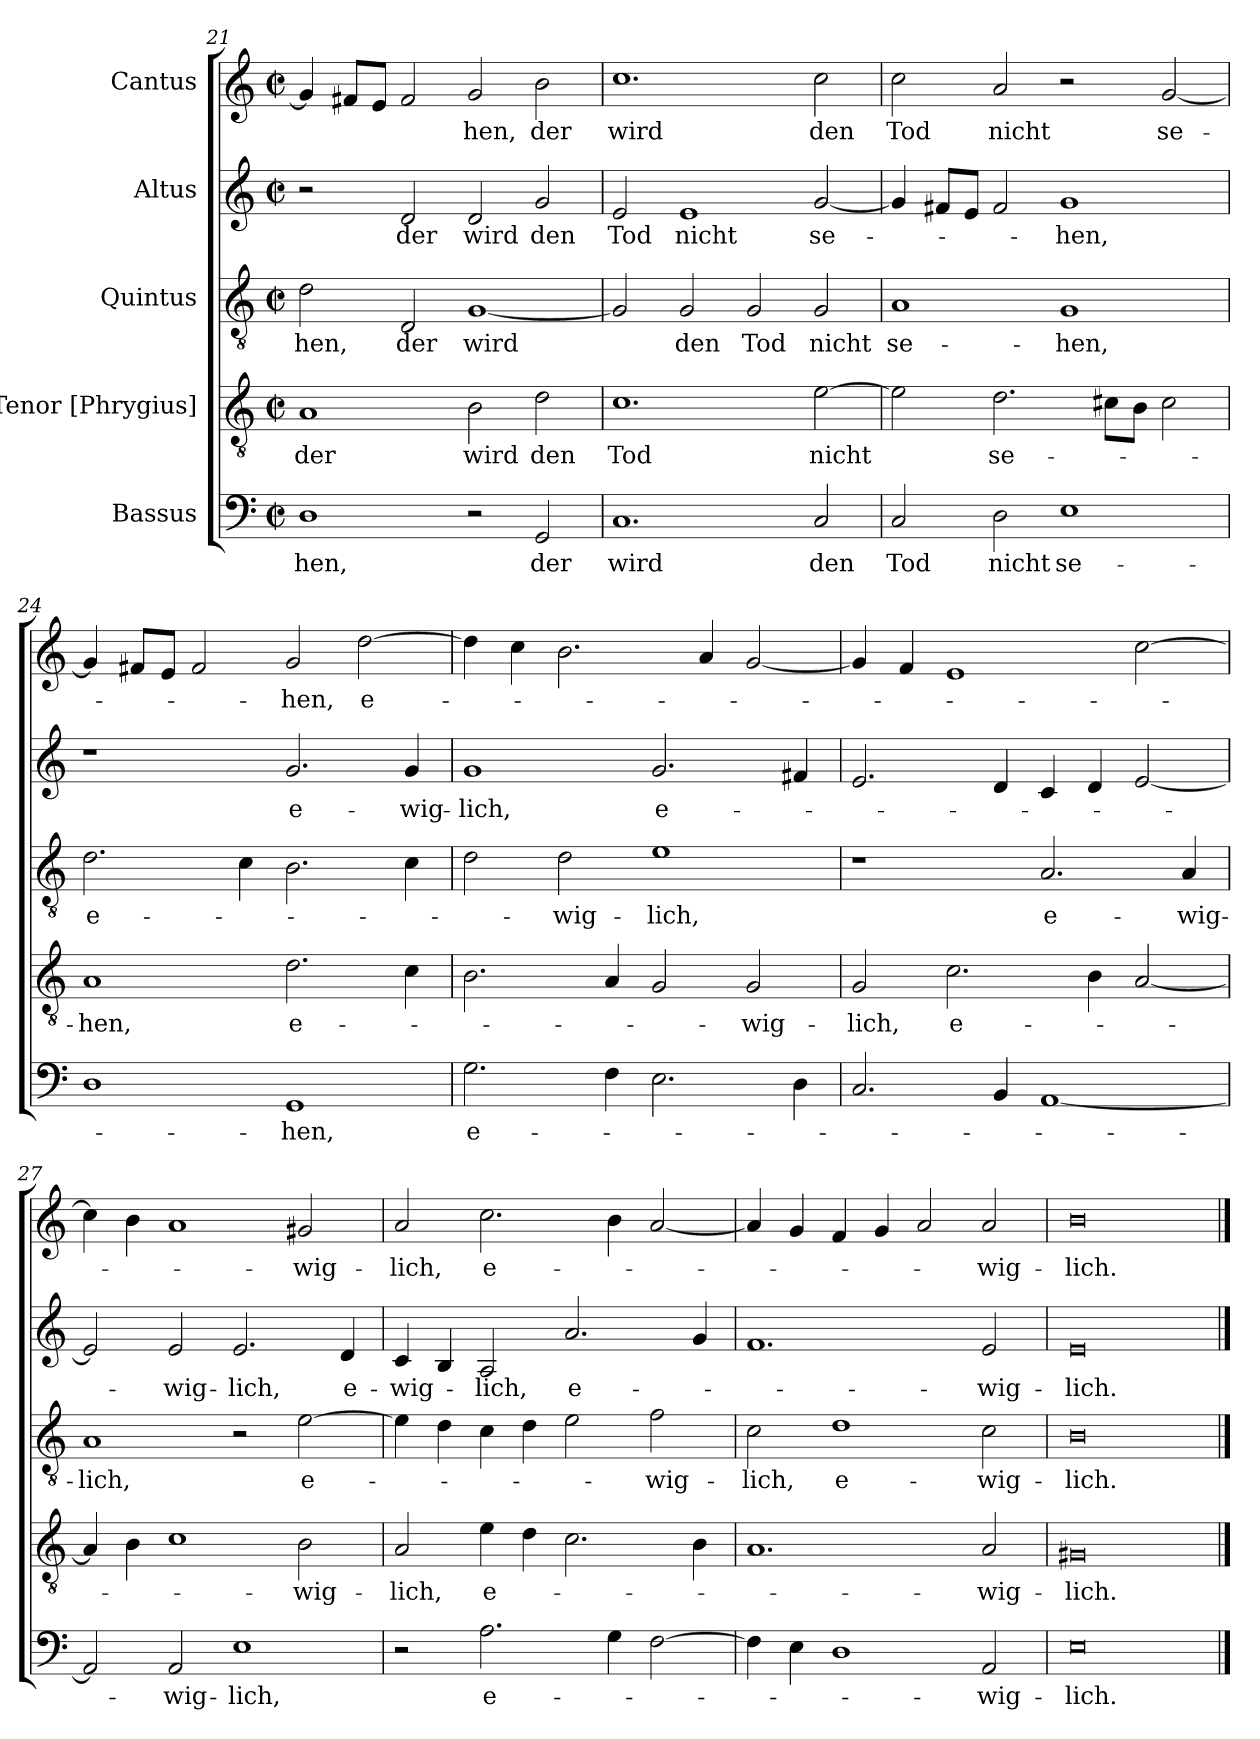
**kern	**text	**kern	**text	**kern	**text	**kern	**text	**kern	**text
*part5	*part5	*part4	*part4	*part3	*part3	*part2	*part2	*part1	*part1
*staff5	*staff5	*staff4	*staff4	*staff3	*staff3	*staff2	*staff2	*staff1	*staff1
*I"Bassus	*	*I"Tenor [Phrygius]	*	*I"Quintus	*	*I"Altus	*	*I"Cantus	*
!!LO:LB:g=z
*clefF4	*	*clefGv2	*	*clefGv2	*	*clefG2	*	*clefG2	*
*k[]	*	*k[]	*	*k[]	*	*k[]	*	*k[]	*
*M4/2	*	*M4/2	*	*M4/2	*	*M4/2	*	*M4/2	*
*met(c|)	*	*met(c|)	*	*met(c|)	*	*met(c|)	*	*met(c|)	*
=21	=21	=21	=21	=21	=21	=21	=21	=21	=21
!	!LO:LY:b	!	!LO:LY:b	!	!LO:LY:b	!	!	!	!
1D	-hen,	1A	der	2d\	-hen,	2r	.	4g/]	.
.	.	.	.	.	.	.	.	8f#X/L	.
.	.	.	.	.	.	.	.	8e/J	.
!	!	!	!	!	!LO:LY:b	!	!LO:LY:b	!	!
.	.	.	.	2D/	der	2d/	der	2f#/	.
!	!	!	!LO:LY:b	!	!LO:LY:b	!	!LO:LY:b	!	!LO:LY:b
2r	.	2B\	wird	[1G	wird	2d/	wird	2g/	-hen,
!	!LO:LY:b	!	!LO:LY:b	!	!	!	!LO:LY:b	!	!LO:LY:b
2GG/	der	2d\	den	.	.	2g/	den	2b\	der
=22	=22	=22	=22	=22	=22	=22	=22	=22	=22
!	!LO:LY:b	!	!LO:LY:b	!	!	!	!LO:LY:b	!	!LO:LY:b
1.C	wird	1.c	Tod	2G/]	.	2e/	Tod	1.cc	wird
!	!	!	!	!	!LO:LY:b	!	!LO:LY:b	!	!
.	.	.	.	2G/	den	1e	nicht	.	.
!	!	!	!	!	!LO:LY:b	!	!	!	!
.	.	.	.	2G/	Tod	.	.	.	.
!	!LO:LY:b	!	!LO:LY:b	!	!LO:LY:b	!	!LO:LY:b	!	!LO:LY:b
2C/	den	[2e\	nicht	2G/	nicht	[2g/	se-	2cc\	den
=23	=23	=23	=23	=23	=23	=23	=23	=23	=23
!	!LO:LY:b	!	!	!	!LO:LY:b	!	!	!	!LO:LY:b
2C/	Tod	2e\]	.	1A	se-	4g/]	.	2cc\	Tod
.	.	.	.	.	.	8f#X/L	.	.	.
.	.	.	.	.	.	8e/J	.	.	.
!	!LO:LY:b	!	!LO:LY:b	!	!	!	!	!	!LO:LY:b
2D\	nicht	2.d\	se-	.	.	2f#/	.	2a/	nicht
!	!LO:LY:b	!	!	!	!LO:LY:b	!	!LO:LY:b	!	!
1E	se-	.	.	1G	-hen,	1g	-hen,	2r	.
.	.	8c#X\L	.	.	.	.	.	.	.
.	.	8B\J	.	.	.	.	.	.	.
!	!	!	!	!	!	!	!	!	!LO:LY:b
.	.	2c#\	.	.	.	.	.	[2g/	se-
!!LO:PB:g=z
=24	=24	=24	=24	=24	=24	=24	=24	=24	=24
!	!	!	!LO:LY:b	!	!LO:LY:b	!	!	!	!
1D	.	1A	-hen,	2.d\	e-	1r	.	4g/]	.
.	.	.	.	.	.	.	.	8f#X/L	.
.	.	.	.	.	.	.	.	8e/J	.
.	.	.	.	.	.	.	.	2f#/	.
.	.	.	.	4c\	.	.	.	.	.
!	!LO:LY:b	!	!LO:LY:b	!	!	!	!LO:LY:b	!	!LO:LY:b
1GG	-hen,	2.d\	e-	2.B\	.	2.g/	e-	2g/	-hen,
!	!	!	!	!	!	!	!	!	!LO:LY:b
.	.	.	.	.	.	.	.	[2dd\	e-
!	!	!	!	!	!	!	!LO:LY:b	!	!
.	.	4c\	.	4c\	.	4g/	-wig-	.	.
=25	=25	=25	=25	=25	=25	=25	=25	=25	=25
!	!LO:LY:b	!	!	!	!	!	!LO:LY:b	!	!
2.G\	e-	2.B\	.	2d\	.	1g	-lich,	4dd\]	.
.	.	.	.	.	.	.	.	4cc\	.
!	!	!	!	!	!LO:LY:b	!	!	!	!
.	.	.	.	2d\	-wig-	.	.	2.b\	.
4F\	.	4A/	.	.	.	.	.	.	.
!	!	!	!	!	!LO:LY:b	!	!LO:LY:b	!	!
2.E\	.	2G/	.	1e	-lich,	2.g/	e-	.	.
.	.	.	.	.	.	.	.	4a/	.
!	!	!	!LO:LY:b	!	!	!	!	!	!
.	.	2G/	-wig-	.	.	.	.	[2g/	.
4D\	.	.	.	.	.	4f#X/	.	.	.
=26	=26	=26	=26	=26	=26	=26	=26	=26	=26
!	!	!	!LO:LY:b	!	!	!	!	!	!
2.C/	.	2G/	lich,	1r	.	2.e/	.	4g/]	.
.	.	.	.	.	.	.	.	4f/	.
!	!	!	!LO:LY:b	!	!	!	!	!	!
.	.	2.c\	e-	.	.	.	.	1e	.
4BB/	.	.	.	.	.	4d/	.	.	.
!	!	!	!	!	!LO:LY:b	!	!	!	!
[1AA	.	.	.	2.A/	e-	4c/	.	.	.
.	.	4B\	.	.	.	4d/	.	.	.
.	.	[2A/	.	.	.	[2e/	.	[2cc\	.
!	!	!	!	!	!LO:LY:b	!	!	!	!
.	.	.	.	4A/	-wig-	.	.	.	.
!!LO:LB:g=z
=27	=27	=27	=27	=27	=27	=27	=27	=27	=27
!	!	!	!	!	!LO:LY:b	!	!	!	!
2AA/]	.	4A/]	.	1A	-lich,	2e/]	.	4cc\]	.
.	.	4B\	.	.	.	.	.	4b\	.
!	!LO:LY:b	!	!	!	!	!	!LO:LY:b	!	!
2AA/	wig-	1c	.	.	.	2e/	wig-	1a	.
!	!LO:LY:b	!	!	!	!	!	!LO:LY:b	!	!
1E	-lich,	.	.	2r	.	2.e/	-lich,	.	.
!	!	!	!LO:LY:b	!	!LO:LY:b	!	!	!	!LO:LY:b
.	.	2B\	-wig-	[2e\	e-	.	.	2g#X/	wig-
!	!	!	!	!	!	!	!LO:LY:b	!	!
.	.	.	.	.	.	4d/	e-	.	.
=28	=28	=28	=28	=28	=28	=28	=28	=28	=28
!	!	!	!LO:LY:b	!	!	!	!LO:LY:b	!	!LO:LY:b
2r	.	2A/	-lich,	4e\]	.	4c/	-wig-	2a/	-lich,
.	.	.	.	4d\	.	4B/	.	.	.
!	!LO:LY:b	!	!LO:LY:b	!	!	!	!LO:LY:b	!	!LO:LY:b
2.A\	e-	4e\	e-	4c\	.	2A/	-lich,	2.cc\	e-
.	.	4d\	.	4d\	.	.	.	.	.
!	!	!	!	!	!	!	!LO:LY:b	!	!
.	.	2.c\	.	2e\	.	2.a/	e-	.	.
4G\	.	.	.	.	.	.	.	4b\	.
!	!	!	!	!	!LO:LY:b	!	!	!	!
[2F\	.	.	.	2f\	-wig-	.	.	[2a/	.
.	.	4B\	.	.	.	4g/	.	.	.
=29	=29	=29	=29	=29	=29	=29	=29	=29	=29
!	!	!	!	!	!LO:LY:b	!	!	!	!
4F\]	.	1.A	.	2c\	-lich,	1.f	.	4a/]	.
4E\	.	.	.	.	.	.	.	4g/	.
!	!	!	!	!	!LO:LY:b	!	!	!	!
1D	.	.	.	1d	e-	.	.	4f/	.
.	.	.	.	.	.	.	.	4g/	.
.	.	.	.	.	.	.	.	2a/	.
!	!LO:LY:b	!	!LO:LY:b	!	!LO:LY:b	!	!LO:LY:b	!	!LO:LY:b
2AA/	-wig-	2A/	-wig-	2c\	-wig-	2e/	-wig-	2a/	wig-
=30	=30	=30	=30	=30	=30	=30	=30	=30	=30
!	!LO:LY:b	!	!LO:LY:b	!	!LO:LY:b	!	!LO:LY:b	!	!LO:LY:b
0E	-lich.	0G#X	-lich.	0B	-lich.	0e	-lich.	0b	-lich.
==	==	==	==	==	==	==	==	==	==
*-	*-	*-	*-	*-	*-	*-	*-	*-	*-
